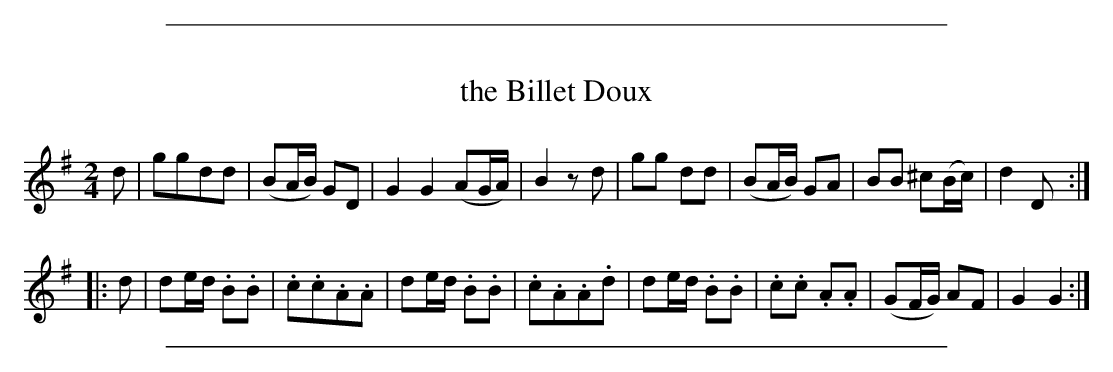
X:1
T: the Billet Doux
M: 2/4
L: 1/8
K: G
d |\
ggdd | (BA/B/) GD | G2G2 (AG/A/) | B2 zd |\
gg dd | (BA/B/) GA | BB ^c(B/c/) | d2D ::
d |\
de/d/ .B.B | .c.c.A.A | de/d/ .B.B | .c.A.A.d |\
de/d/ .B.B | .c.c .A.A | (GF/G/) AF | G2 G2 :|
